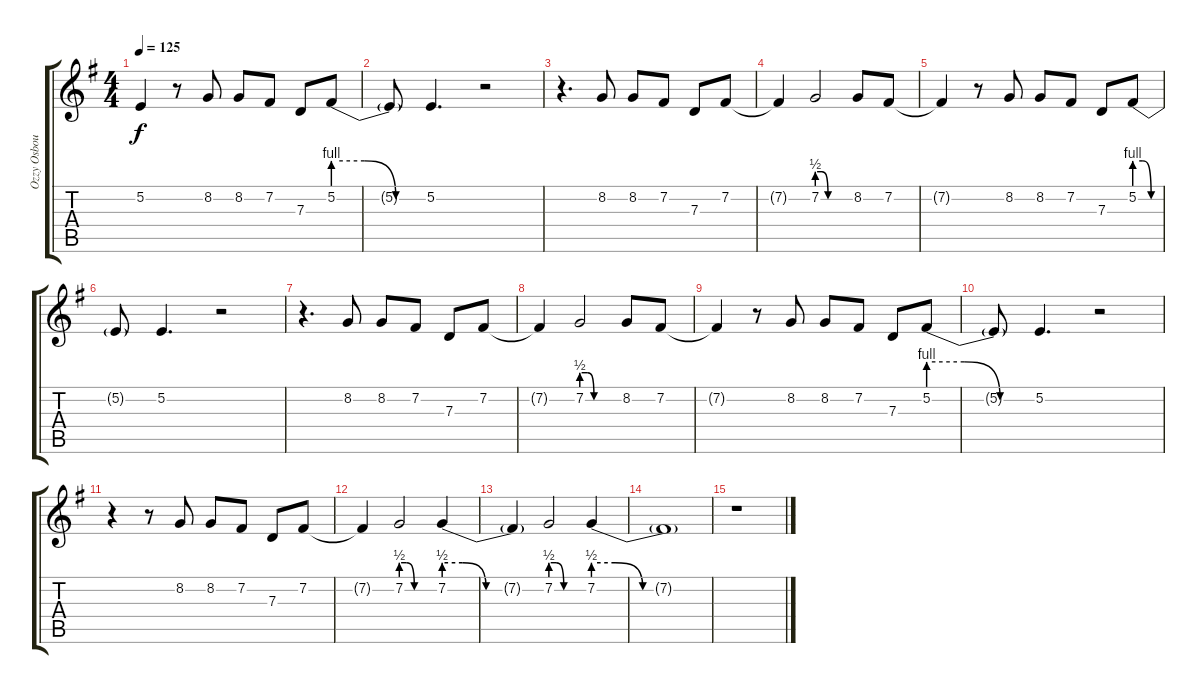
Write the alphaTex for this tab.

\track ("Ozzy Osbourne " "Ozzy Osbou") {instrument lead2sawtooth}
\staff {score tabs}
\tuning (E4 B3 G3 D3 A2 E2) {hide}
\ts (4 4)
\tempo 125
\clef g2
\ks eminor
5.2{t}.4{dy f} r.8 8.2.8 8.2.8 7.2.8 7.3.8 5.2{be (custom 0 4 20 4 40 0 60 0)}.8 |
5.2{t}.8 5.2.4{d} r.2 |
r.4{d} 8.2.8 8.2.8 7.2.8 7.3.8 7.2.8 |
7.2{t}.4 7.2{be (custom 0 2 9 2 20 0 40 0 60 0)}.2 8.2.8 7.2.8 |
7.2{t}.4 r.8 8.2.8 8.2.8 7.2.8 7.3.8 5.2{be (custom 0 4 20 4 40 0 60 0)}.8 |
5.2{t}.8 5.2.4{d} r.2 |
r.4{d} 8.2.8 8.2.8 7.2.8 7.3.8 7.2.8 |
7.2{t}.4 7.2{be (custom 0 2 10 2 20 0 40 0 60 0)}.2 8.2.8 7.2.8 |
7.2{t}.4 r.8 8.2.8 8.2.8 7.2.8 7.3.8 5.2{be (custom 0 4 20 4 40 0 60 0)}.8 |
5.2{t}.8 5.2.4{d} r.2 |
r.4 r.8 8.2.8 8.2.8 7.2.8 7.3.8 7.2.8 |
7.2{t}.4 7.2{be (custom 0 2 10 2 24 0 40 0 60 0)}.2 7.2{be (custom 0 2 11 2 25 0 40 0 60 0)}.4 |
7.2{t}.4 7.2{be (custom 0 2 10 2 24 0 40 0 60 0)}.2 7.2{be (custom 0 2 11 2 25 0 40 0 60 0)}.4 |
7.2{t}.1 |
r.1
